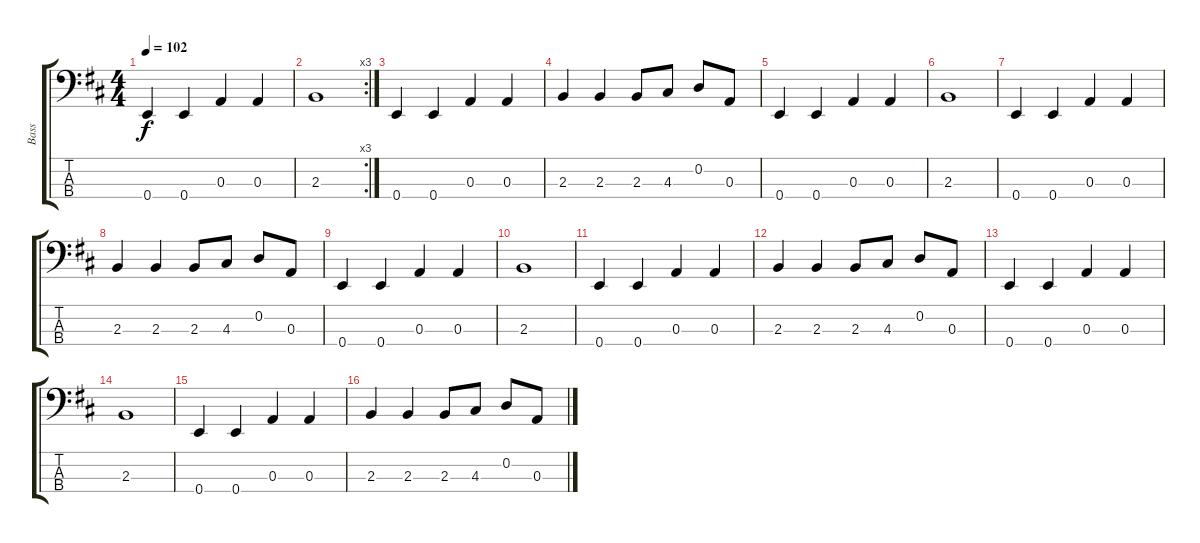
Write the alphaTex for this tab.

\track ("Bass" "Bass") {instrument electricbasspick}
\staff {score tabs}
\tuning (G2 D2 A1 E1) {hide}
\ts (4 4)
\tempo 102
\clef f4
\ks d
0.4.4{dy f} 0.4.4 0.3.4 0.3.4 |
\rc 3
2.3.1 |
0.4.4 0.4.4 0.3.4 0.3.4 |
2.3.4 2.3.4 2.3.8 4.3.8 0.2.8 0.3.8 |
0.4.4 0.4.4 0.3.4 0.3.4 |
2.3.1 |
0.4.4 0.4.4 0.3.4 0.3.4 |
2.3.4 2.3.4 2.3.8 4.3.8 0.2.8 0.3.8 |
0.4.4 0.4.4 0.3.4 0.3.4 |
2.3.1 |
0.4.4 0.4.4 0.3.4 0.3.4 |
2.3.4 2.3.4 2.3.8 4.3.8 0.2.8 0.3.8 |
0.4.4 0.4.4 0.3.4 0.3.4 |
2.3.1 |
0.4.4 0.4.4 0.3.4 0.3.4 |
2.3.4 2.3.4 2.3.8 4.3.8 0.2.8 0.3.8
